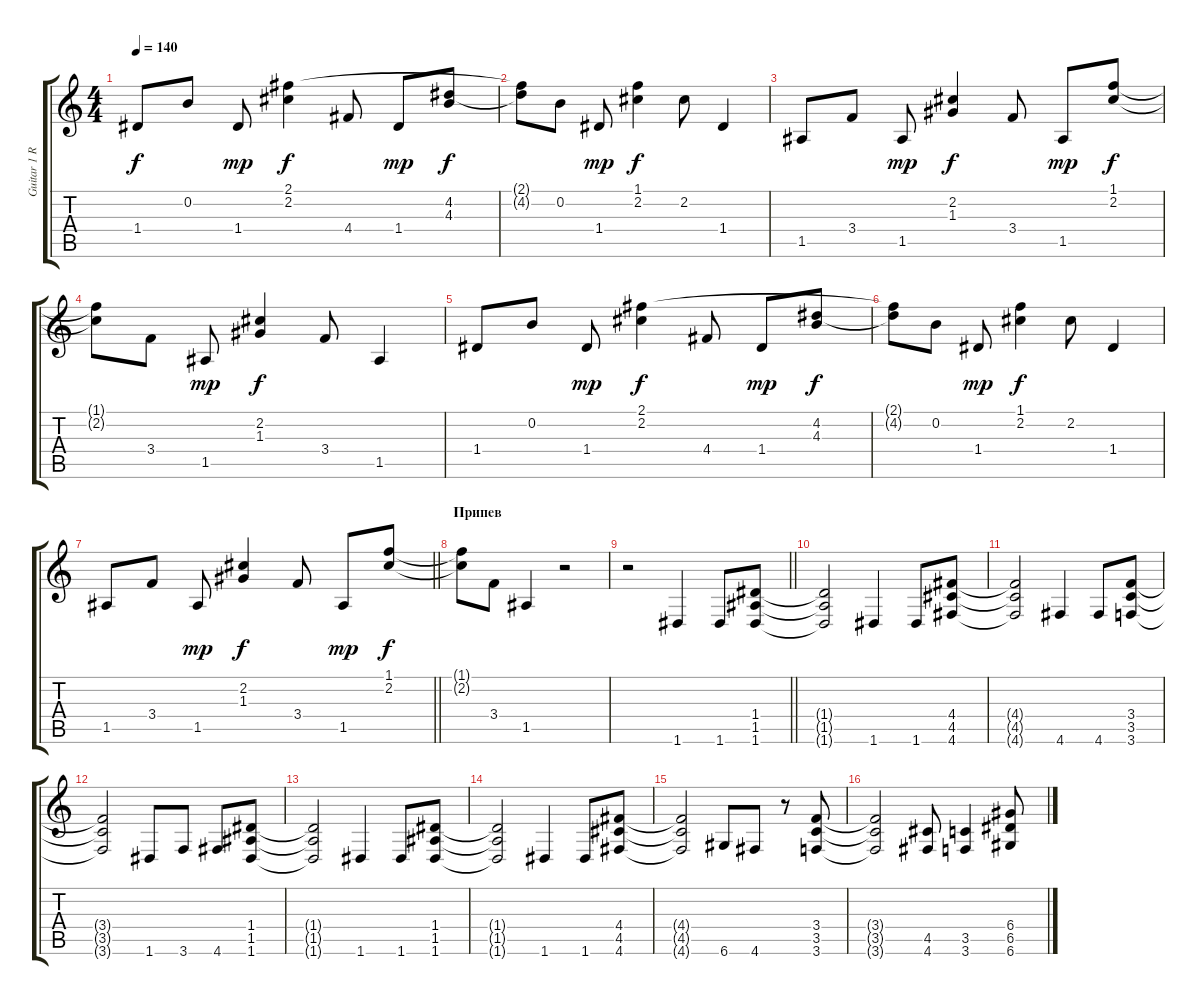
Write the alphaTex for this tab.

\track ("Guitar 1 Ritm" "Guitar 1 R") {instrument acousticguitarnylon}
\staff {score tabs}
\tuning (E4 B3 G3 D3 A2 D2) {hide}
\ts (4 4)
\tempo 140
\clef g2
\ks c
1.4.8{dy f balance 8 instrument acousticguitarnylon} 0.2.8 1.4.8{dy mp} (2.1 2.2).4{dy f} 4.4.8 1.4.8{dy mp} (4.2 4.3).8{dy f} |
(2.1{t} 4.2{t}).8 0.2.8 1.4.8{dy mp} (1.1 2.2).4{dy f} 2.2.8 1.4.4 |
1.5.8 3.4.8 1.5.8{dy mp} (2.2 1.3).4{dy f} 3.4.8 1.5.8{dy mp} (1.1 2.2).8{dy f} |
(1.1{t} 2.2{t}).8 3.4.8 1.5.8{dy mp} (2.2 1.3).4{dy f} 3.4.8 1.5.4 |
1.4.8 0.2.8 1.4.8{dy mp} (2.1 2.2).4{dy f} 4.4.8 1.4.8{dy mp} (4.2 4.3).8{dy f} |
(2.1{t} 4.2{t}).8 0.2.8 1.4.8{dy mp} (1.1 2.2).4{dy f} 2.2.8 1.4.4 |
\barLineRight lightlight
1.5.8 3.4.8 1.5.8{dy mp} (2.2 1.3).4{dy f} 3.4.8 1.5.8{dy mp} (1.1 2.2).8{dy f} |
\section ("" "Припев")
(1.1{t} 2.2{t}).8 3.4.8 1.5.4 r.2 |
\barLineRight lightlight
r.2{instrument distortionguitar} 1.6.4 1.6.8 (1.4 1.5 1.6).8 |
(1.4{t} 1.5{t} 1.6{t}).2 1.6.4 1.6.8 (4.4 4.5 4.6).8 |
(4.4{t} 4.5{t} 4.6{t}).2 4.6.4 4.6.8 (3.4 3.5 3.6).8 |
(3.4{t} 3.5{t} 3.6{t}).2 1.6.8 3.6.8 4.6.8 (1.4 1.5 1.6).8 |
(1.4{t} 1.5{t} 1.6{t}).2 1.6.4 1.6.8 (1.4 1.5 1.6).8 |
(1.4{t} 1.5{t} 1.6{t}).2 1.6.4 1.6.8 (4.4 4.5 4.6).8 |
(4.4{t} 4.5{t} 4.6{t}).2 6.6.8 4.6.8 r.8 (3.4 3.5 3.6).8 |
(3.4{t} 3.5{t} 3.6{t}).2 (4.5 4.6).8 (3.5 3.6).4 (6.4 6.5 6.6).8
